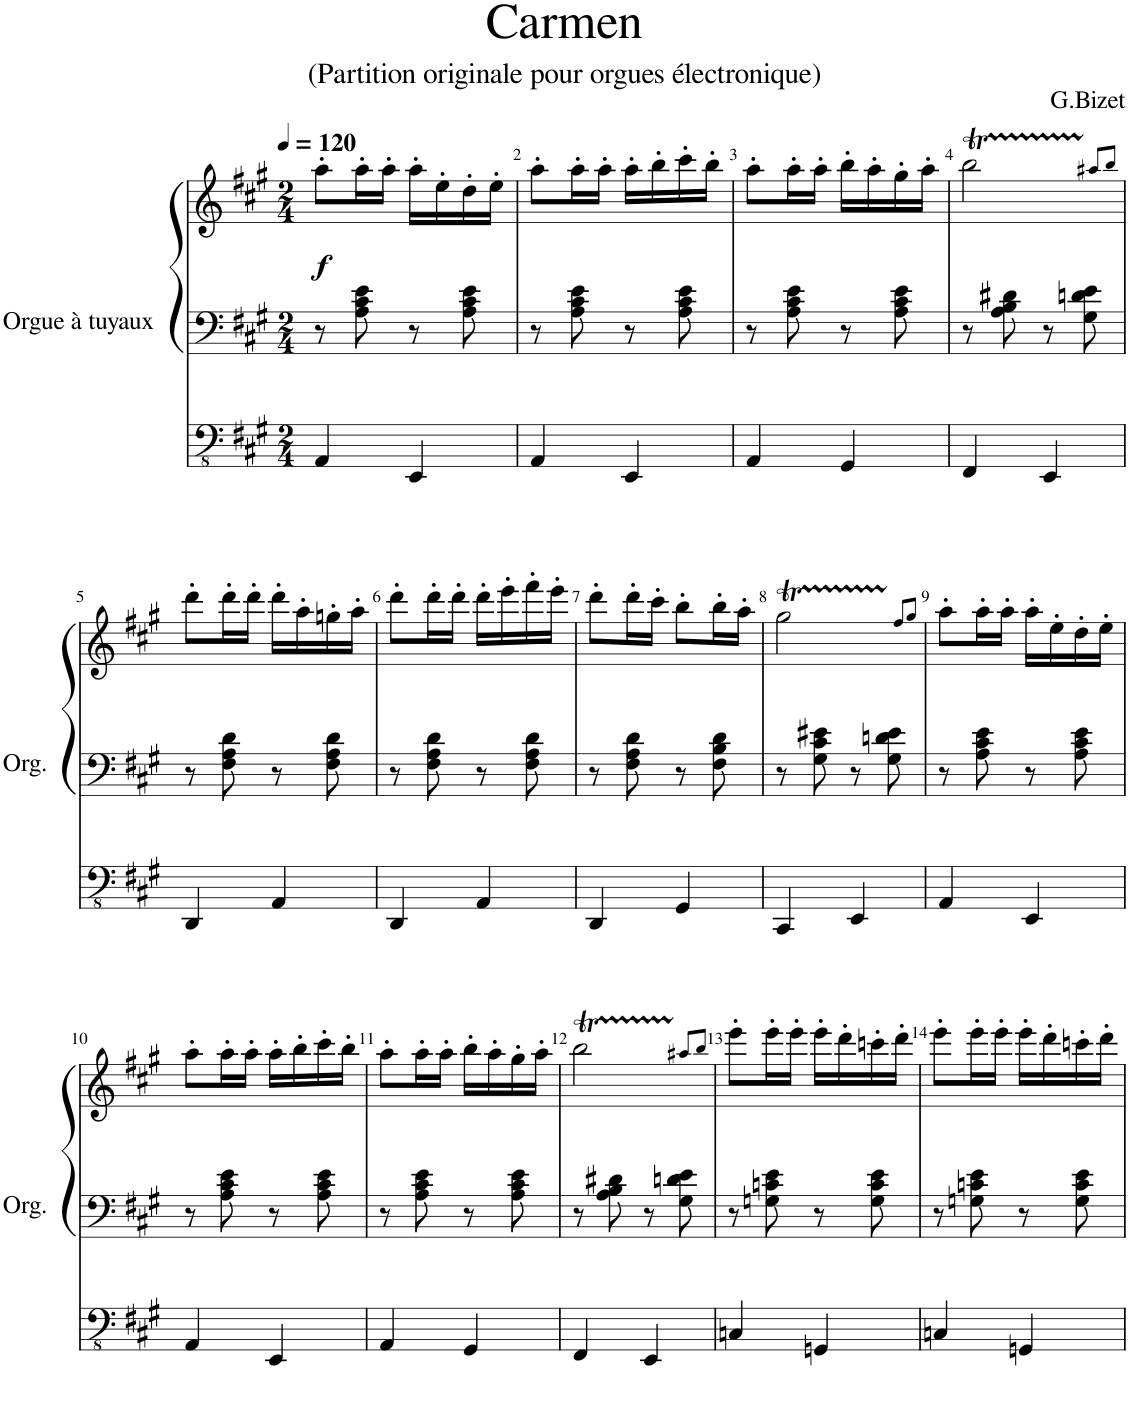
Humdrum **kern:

**kern	**kern	**kern	**dynam
*part1	*part1	*part1	*part1
*staff3	*staff2	*staff1	*staff1/2/3
*I"Orgue à tuyaux	*	*	*
*I'Org.	*	*	*
*clefFv4	*clefF4	*clefG2	*
*k[f#c#g#]	*k[f#c#g#]	*k[f#c#g#]	*
*M2/4	*M2/4	*M2/4	*
*MM120	*MM120	*MM120	*
=1	=1	=1	=1
!	!	!	!LO:DY:b
4AAA/	8r	8aa'\L	f
.	8A\ 8c#\ 8e\	16aa'\L	.
.	.	16aa'\JJ	.
4EEE/	8r	16aa'\LL	.
.	.	16ee'\	.
.	8A\ 8c#\ 8e\	16dd'\	.
.	.	16ee'\JJ	.
=2	=2	=2	=2
4AAA/	8r	8aa'\L	.
.	8A\ 8c#\ 8e\	16aa'\L	.
.	.	16aa'\JJ	.
4EEE/	8r	16aa'\LL	.
.	.	16bb'\	.
.	8A\ 8c#\ 8e\	16ccc#'\	.
.	.	16bb'\JJ	.
=3	=3	=3	=3
4AAA/	8r	8aa'\L	.
.	8A\ 8c#\ 8e\	16aa'\L	.
.	.	16aa'\JJ	.
4GGG#/	8r	16bb'\LL	.
.	.	16aa'\	.
.	8A\ 8c#\ 8e\	16gg#'\	.
.	.	16aa'\JJ	.
=4	=4	=4	=4
4FFF#/	8r	2bbT\	.
.	8A\ 8B\ 8d#X\	.	.
4EEE/	8r	.	.
.	8G#\ 8dn\ 8e\	.	.
.	.	8qaa#X/L	.
.	.	8qbb/J	.
!!LO:LB:g=z
=5	=5	=5	=5
4DDD/	8r	8ddd'\L	.
.	8F#\ 8A\ 8d\	16ddd'\L	.
.	.	16ddd'\JJ	.
4AAA/	8r	16ddd'\LL	.
.	.	16aa'\	.
.	8F#\ 8A\ 8d\	16ggn'\	.
.	.	16aa'\JJ	.
=6	=6	=6	=6
4DDD/	8r	8ddd'\L	.
.	8F#\ 8A\ 8d\	16ddd'\L	.
.	.	16ddd'\JJ	.
4AAA/	8r	16ddd'\LL	.
.	.	16eee'\	.
.	8F#\ 8A\ 8d\	16fff#'\	.
.	.	16eee'\JJ	.
=7	=7	=7	=7
4DDD/	8r	8ddd'\L	.
.	8F#\ 8A\ 8d\	16ddd'\L	.
.	.	16ccc#'\JJ	.
4GGG#/	8r	8bb'\L	.
.	8F#\ 8B\ 8d\	16bb'\L	.
.	.	16aa'\JJ	.
=8	=8	=8	=8
4CCC#/	8r	2gg#t\	.
.	8G#\ 8c#\ 8e#X\	.	.
4EEE/	8r	.	.
.	8G#\ 8dn\ 8e#\	.	.
.	.	8qff#/L	.
.	.	8qgg#/J	.
=9	=9	=9	=9
4AAA/	8r	8aa'\L	.
.	8A\ 8c#\ 8e\	16aa'\L	.
.	.	16aa'\JJ	.
4EEE/	8r	16aa'\LL	.
.	.	16ee'\	.
.	8A\ 8c#\ 8e\	16dd'\	.
.	.	16ee'\JJ	.
!!LO:LB:g=z
=10	=10	=10	=10
4AAA/	8r	8aa'\L	.
.	8A\ 8c#\ 8e\	16aa'\L	.
.	.	16aa'\JJ	.
4EEE/	8r	16aa'\LL	.
.	.	16bb'\	.
.	8A\ 8c#\ 8e\	16ccc#'\	.
.	.	16bb'\JJ	.
=11	=11	=11	=11
4AAA/	8r	8aa'\L	.
.	8A\ 8c#\ 8e\	16aa'\L	.
.	.	16aa'\JJ	.
4GGG#/	8r	16bb'\LL	.
.	.	16aa'\	.
.	8A\ 8c#\ 8e\	16gg#'\	.
.	.	16aa'\JJ	.
=12	=12	=12	=12
4FFF#/	8r	2bbT\	.
.	8A\ 8B\ 8d#X\	.	.
4EEE/	8r	.	.
.	8G#\ 8dn\ 8e\	.	.
.	.	8qaa#X/L	.
.	.	8qbb/J	.
=13	=13	=13	=13
4CCn/	8r	8eee'\L	.
.	8Gn\ 8cn\ 8e\	16eee'\L	.
.	.	16eee'\JJ	.
4GGGn/	8r	16eee'\LL	.
.	.	16ddd'\	.
.	8G\ 8c\ 8e\	16cccn'\	.
.	.	16ddd'\JJ	.
=14	=14	=14	=14
4CCn/	8r	8eee'\L	.
.	8Gn\ 8cn\ 8e\	16eee'\L	.
.	.	16eee'\JJ	.
4GGGn/	8r	16eee'\LL	.
.	.	16ddd'\	.
.	8G\ 8c\ 8e\	16cccn'\	.
.	.	16ddd'\JJ	.
=	=	=	=
*-	*-	*-	*-
